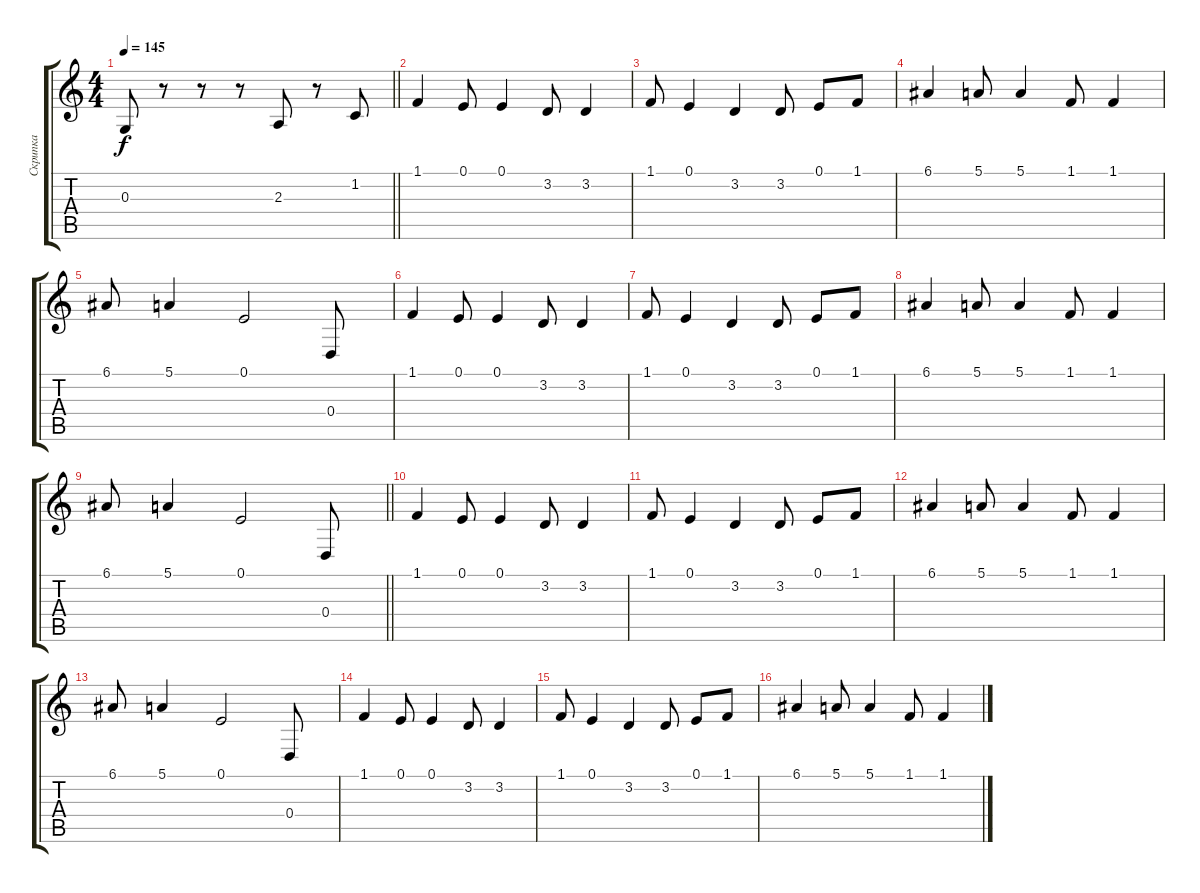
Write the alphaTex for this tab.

\track ("Скрипка" "Скрипка") {instrument stringensemble1}
\staff {score tabs}
\tuning (E4 B3 G3 D3 A2 E2) {hide}
\ts (4 4)
\tempo 145
\clef g2
\barLineRight lightlight
\ks c
0.3.8{dy f} r.8 r.8 r.8 2.3.8 r.8 1.2.8 |
1.1.4 0.1.8 0.1.4 3.2.8 3.2.4 |
1.1.8 0.1.4 3.2.4 3.2.8 0.1.8 1.1.8 |
6.1.4 5.1.8 5.1.4 1.1.8 1.1.4 |
6.1.8 5.1.4 0.1.2 0.4.8 |
1.1.4 0.1.8 0.1.4 3.2.8 3.2.4 |
1.1.8 0.1.4 3.2.4 3.2.8 0.1.8 1.1.8 |
6.1.4 5.1.8 5.1.4 1.1.8 1.1.4 |
\barLineRight lightlight
6.1.8 5.1.4 0.1.2 0.4.8 |
1.1.4 0.1.8 0.1.4 3.2.8 3.2.4 |
1.1.8 0.1.4 3.2.4 3.2.8 0.1.8 1.1.8 |
6.1.4 5.1.8 5.1.4 1.1.8 1.1.4 |
6.1.8 5.1.4 0.1.2 0.4.8 |
1.1.4 0.1.8 0.1.4 3.2.8 3.2.4 |
1.1.8 0.1.4 3.2.4 3.2.8 0.1.8 1.1.8 |
6.1.4 5.1.8 5.1.4 1.1.8 1.1.4
